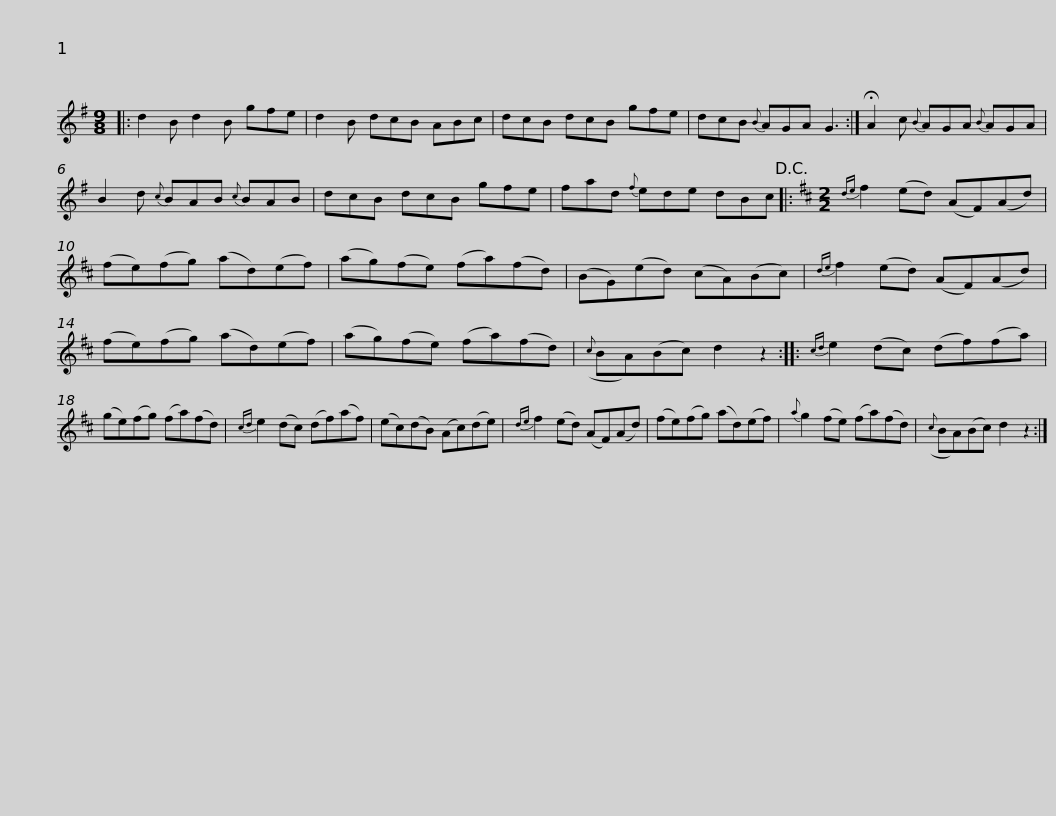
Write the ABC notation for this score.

X:1
L:1/8
M:9/8
I:linebreak $
K:G
V:1 treble
V:1
|: d2 B d2 B gfe | d2 B dcB ABc | dcB dcB gfe | dcB{B} AGA G3 :| !fermata!A2 c{B} AGA{B} AGA |$ %5
 B2 d{c} BAB{c} BAB | dcB dcB gfe | fad{f} ede dBc!D.C.! |:[K:D][M:2/2]{de} f2 (ed) (AF)(Ad) |$ (fe)(fg) (ad)(ef) | %10
 (ag)(fe) (fa)(fd) | (BG)(ed) (cA)(Bc) |{de} f2 (ed) (AF)(Ad) | (fe)(fg) (ad)(ef) |$ (ag)(fe) (fa)(fd) | %15
({c} BA)(Bc) d2 z2 ::{cd} e2 (dc) (df)(fa) | (ge)(fg) (fa)(fd) |{cd} e2 (dc) (df)(af) |$ (ec)(dB) (Ac)(de) | %20
{de} f2 (ed) (AF)(Ad) | (fe)(fg) (ad)(ef) |{a} g2 (fe) (fa)(fd) |({c} BA)(Bc) d2 z2 :| %24
